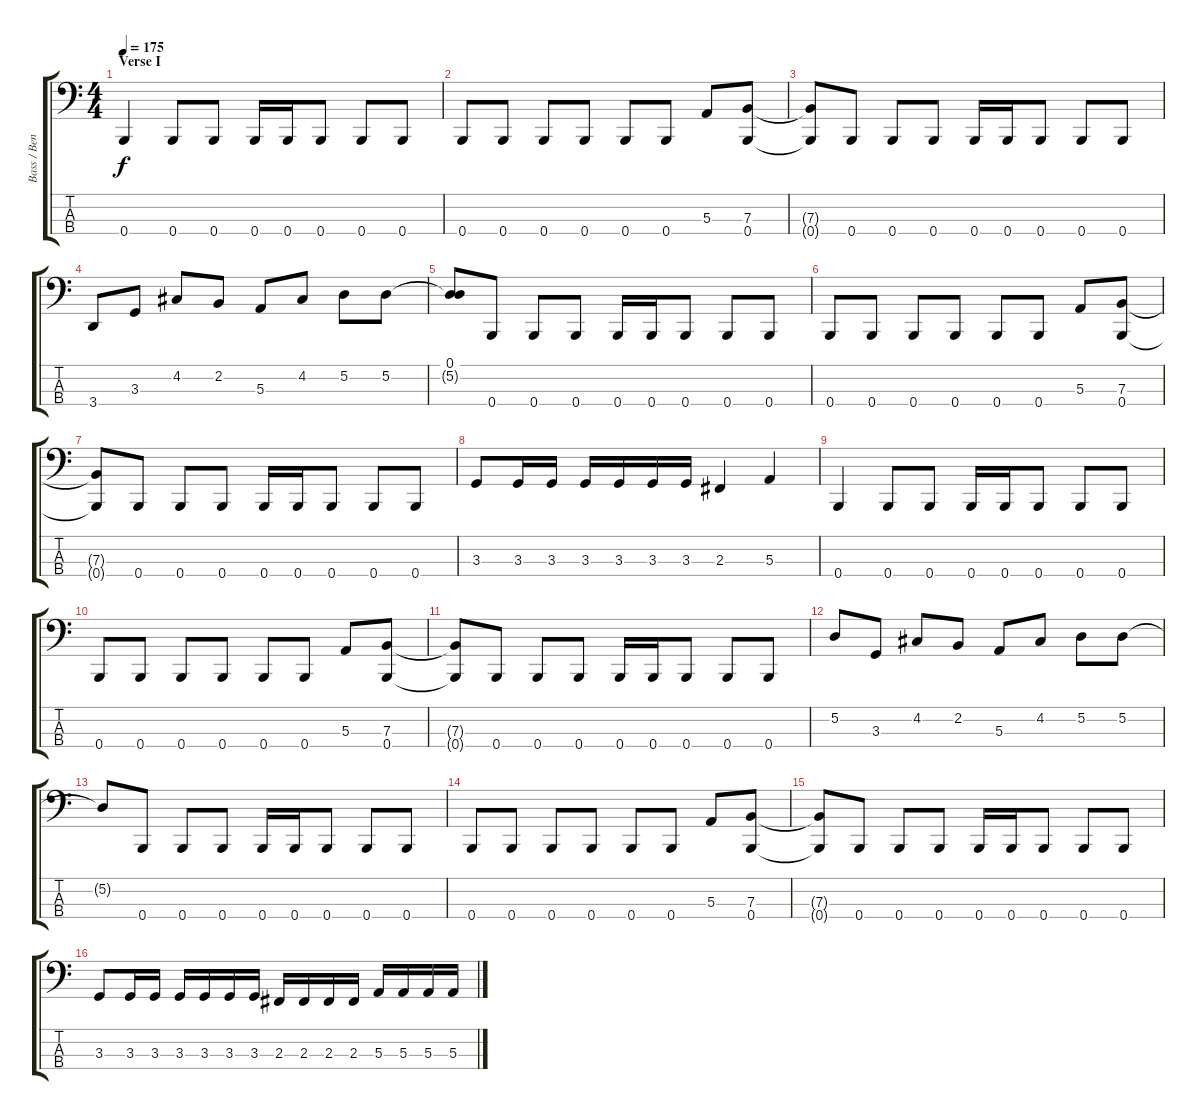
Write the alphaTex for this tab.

\track ("Bass / Ben" "Bass / Ben") {instrument electricbassfinger}
\staff {score tabs}
\tuning (D2 A1 E1 B0) {hide}
\ts (4 4)
\section ("" "Verse I")
\tempo 175
\clef f4
\ks c
0.4.4{dy f} 0.4.8 0.4.8 0.4.16 0.4.16 0.4.8 0.4.8 0.4.8 |
0.4.8 0.4.8 0.4.8 0.4.8 0.4.8 0.4.8 5.3.8 (7.3 0.4).8 |
(7.3{t} 0.4{t}).8 0.4.8 0.4.8 0.4.8 0.4.16 0.4.16 0.4.8 0.4.8 0.4.8 |
3.4.8 3.3.8 4.2.8 2.2.8 5.3.8 4.2.8 5.2.8 5.2.8 |
(0.1 5.2{t}).8 0.4.8 0.4.8 0.4.8 0.4.16 0.4.16 0.4.8 0.4.8 0.4.8 |
0.4.8 0.4.8 0.4.8 0.4.8 0.4.8 0.4.8 5.3.8 (7.3 0.4).8 |
(7.3{t} 0.4{t}).8 0.4.8 0.4.8 0.4.8 0.4.16 0.4.16 0.4.8 0.4.8 0.4.8 |
3.3.8 3.3.16 3.3.16 3.3.16 3.3.16 3.3.16 3.3.16 2.3.4 5.3.4 |
0.4.4 0.4.8 0.4.8 0.4.16 0.4.16 0.4.8 0.4.8 0.4.8 |
0.4.8 0.4.8 0.4.8 0.4.8 0.4.8 0.4.8 5.3.8 (7.3 0.4).8 |
(7.3{t} 0.4{t}).8 0.4.8 0.4.8 0.4.8 0.4.16 0.4.16 0.4.8 0.4.8 0.4.8 |
5.2.8 3.3.8 4.2.8 2.2.8 5.3.8 4.2.8 5.2.8 5.2.8 |
5.2{t}.8 0.4.8 0.4.8 0.4.8 0.4.16 0.4.16 0.4.8 0.4.8 0.4.8 |
0.4.8 0.4.8 0.4.8 0.4.8 0.4.8 0.4.8 5.3.8 (7.3 0.4).8 |
(7.3{t} 0.4{t}).8 0.4.8 0.4.8 0.4.8 0.4.16 0.4.16 0.4.8 0.4.8 0.4.8 |
3.3.8 3.3.16 3.3.16 3.3.16 3.3.16 3.3.16 3.3.16 2.3.16 2.3.16 2.3.16 2.3.16 5.3.16 5.3.16 5.3.16 5.3.16
